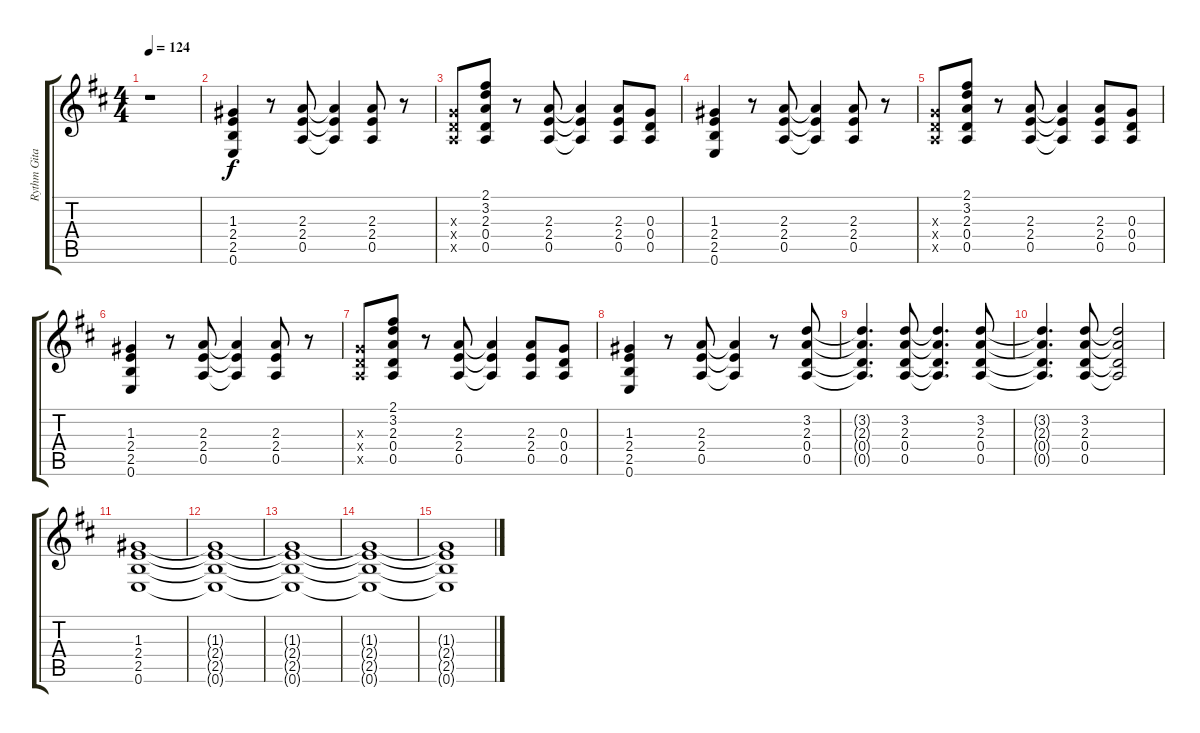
\track ("Rythm Gitar - Mark Melchiorre Jr." "Rythm Gita") {instrument overdrivenguitar}
\staff {score tabs}
\tuning (E4 B3 G3 D3 A2 E2) {hide}
\ts (4 4)
\tempo 124
\clef g2
\ks d
r.1{dy f} |
(1.3 2.4 2.5 0.6).4 r.8 (2.3 2.4 0.5).8 (2.3{t} 2.4{t} 0.5{t}).4 (2.3 2.4 0.5).8 r.8 |
(0.3{x} 0.4{x} 0.5{x}).8 (2.1 3.2 2.3 0.4 0.5).8 r.8 (2.3 2.4 0.5).8 (2.3{t} 2.4{t} 0.5{t}).4 (2.3 2.4 0.5).8 (0.3 0.4 0.5).8 |
(1.3 2.4 2.5 0.6).4 r.8 (2.3 2.4 0.5).8 (2.3{t} 2.4{t} 0.5{t}).4 (2.3 2.4 0.5).8 r.8 |
(0.3{x} 0.4{x} 0.5{x}).8 (2.1 3.2 2.3 0.4 0.5).8 r.8 (2.3 2.4 0.5).8 (2.3{t} 2.4{t} 0.5{t}).4 (2.3 2.4 0.5).8 (0.3 0.4 0.5).8 |
(1.3 2.4 2.5 0.6).4 r.8 (2.3 2.4 0.5).8 (2.3{t} 2.4{t} 0.5{t}).4 (2.3 2.4 0.5).8 r.8 |
(0.3{x} 0.4{x} 0.5{x}).8 (2.1 3.2 2.3 0.4 0.5).8 r.8 (2.3 2.4 0.5).8 (2.3{t} 2.4{t} 0.5{t}).4 (2.3 2.4 0.5).8 (0.3 0.4 0.5).8 |
(1.3 2.4 2.5 0.6).4 r.8 (2.3 2.4 0.5).8 (2.3{t} 2.4{t} 0.5{t}).4 r.8 (3.2 2.3 0.4 0.5).8 |
(3.2{t} 2.3{t} 0.4{t} 0.5{t}).4{d} (3.2 2.3 0.4 0.5).8 (3.2{t} 2.3{t} 0.4{t} 0.5{t}).4{d} (3.2 2.3 0.4 0.5).8 |
(3.2{t} 2.3{t} 0.4{t} 0.5{t}).4{d} (3.2 2.3 0.4 0.5).8 (3.2{t} 2.3{t} 0.4{t} 0.5{t}).2 |
(1.3 2.4 2.5 0.6).1 |
(1.3{t} 2.4{t} 2.5{t} 0.6{t}).1 |
(1.3{t} 2.4{t} 2.5{t} 0.6{t}).1 |
(1.3{t} 2.4{t} 2.5{t} 0.6{t}).1 |
(1.3{t} 2.4{t} 2.5{t} 0.6{t}).1
